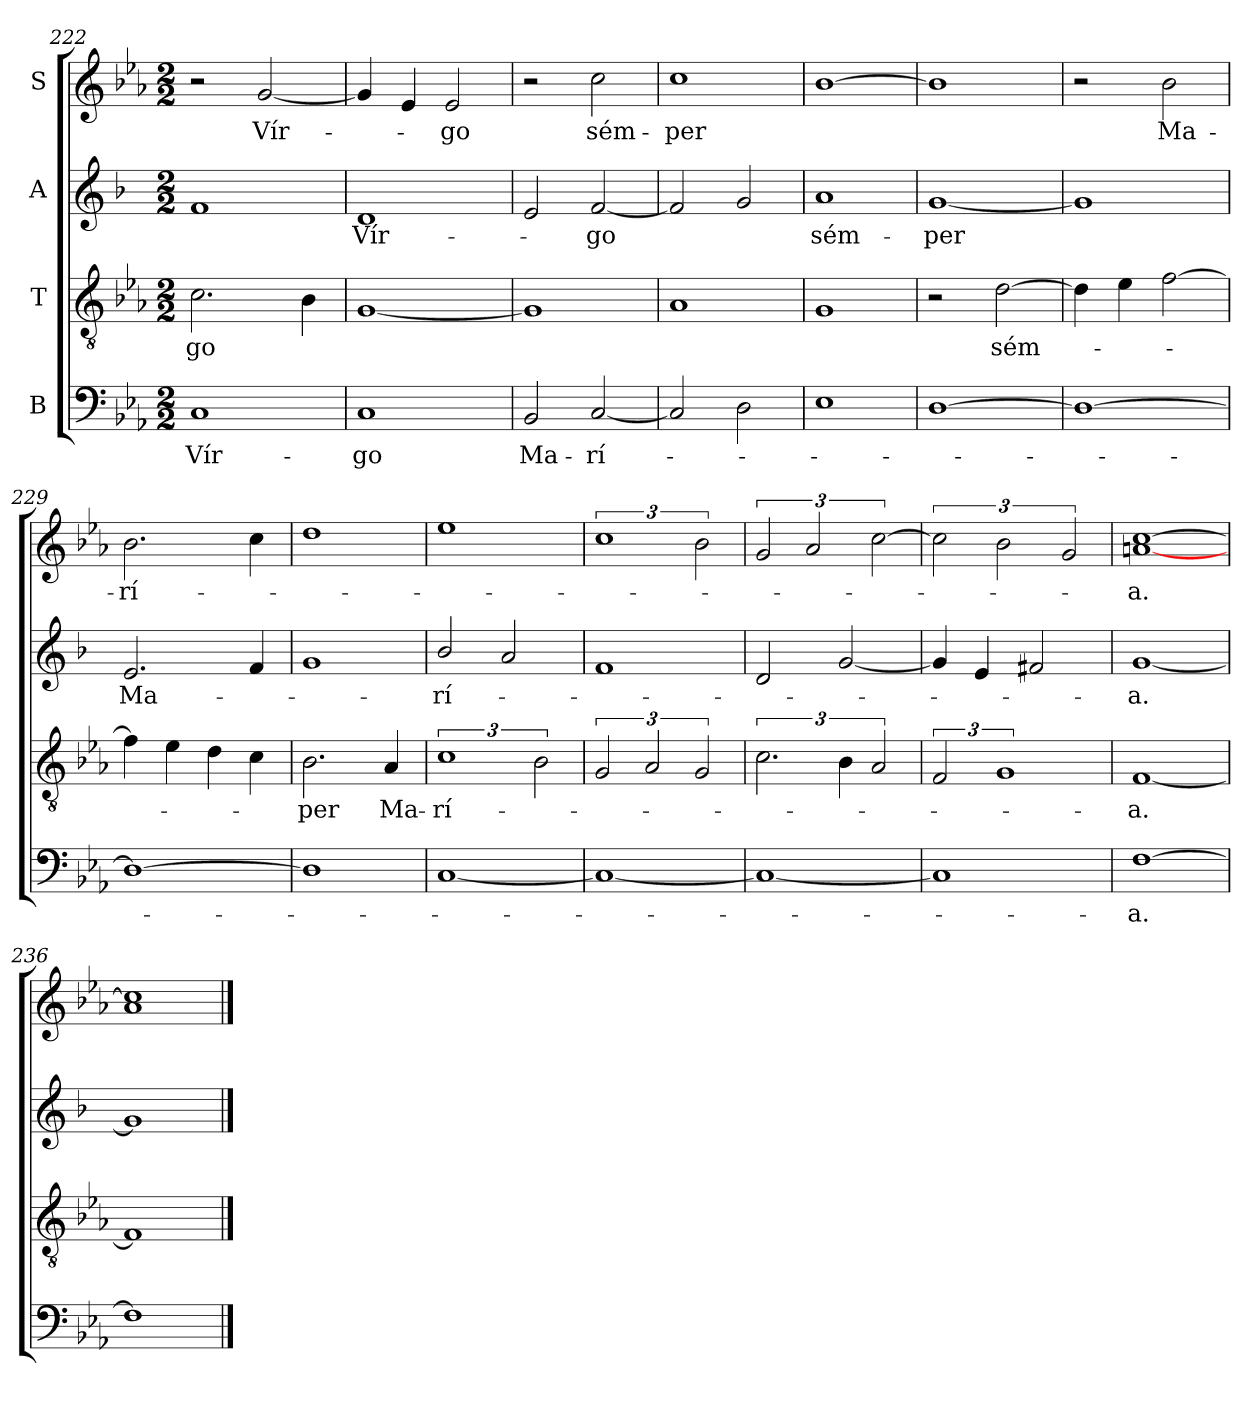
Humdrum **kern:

**kern	**text	**kern	**text	**kern	**text	**kern	**text
*part4	*part4	*part3	*part3	*part2	*part2	*part1	*part1
*staff4	*staff4	*staff3	*staff3	*staff2	*staff2	*staff1	*staff1
*I"B	*	*I"T	*	*I"A	*	*I"S	*
*clefF4	*	*clefGv2	*	*clefG2	*	*clefG2	*
*	*	*	*	*ITrd1c2	*	*	*
*k[b-e-a-]	*	*k[b-e-a-]	*	*k[b-e-a-]	*	*k[b-e-a-]	*
*E-:	*	*E-:	*	*E-:	*	*E-:	*
*M2/2	*	*M2/2	*	*M2/2	*	*M2/2	*
=222	=222	=222	=222	=222	=222	=222	=222
!	!LO:LY:b	!	!LO:LY:b	!	!	!	!
1C	Vír-	2.c\	-go	1e-	.	2r	.
!	!	!	!	!	!	!	!LO:LY:b
.	.	.	.	.	.	[2g/	Vír-
.	.	4B-\	.	.	.	.	.
=223	=223	=223	=223	=223	=223	=223	=223
!	!LO:LY:b	!	!	!	!LO:LY:b	!	!
1C	-go	[1G	.	1c	Vír-	4g/]	.
.	.	.	.	.	.	4e-/	.
!	!	!	!	!	!	!	!LO:LY:b
.	.	.	.	.	.	2e-/	-go
=224	=224	=224	=224	=224	=224	=224	=224
!	!LO:LY:b	!	!	!	!	!	!
2BB-/	Ma-	1G]	.	2d/	.	2r	.
!	!LO:LY:b	!	!	!	!LO:LY:b	!	!LO:LY:b
[2C/	-rí-	.	.	[2e-/	-go	2cc\	sém-
=225	=225	=225	=225	=225	=225	=225	=225
!	!	!	!	!	!	!	!LO:LY:b
2C/]	.	1A-	.	2e-/]	.	1cc	-per
2D\	.	.	.	2f/	.	.	.
=226	=226	=226	=226	=226	=226	=226	=226
!	!	!	!	!	!LO:LY:b	!	!
1E-	.	1G	.	1g	sém-	[1b-	.
!!LO:LB:g=z
=227	=227	=227	=227	=227	=227	=227	=227
!	!	!	!	!	!LO:LY:b	!	!
[1D	.	2r	.	[1f	-per	1b-]	.
!	!	!	!LO:LY:b	!	!	!	!
.	.	[2d\	sém-	.	.	.	.
=228	=228	=228	=228	=228	=228	=228	=228
1D_	.	4d\]	.	1f]	.	2r	.
.	.	4e-\	.	.	.	.	.
!	!	!	!	!	!	!	!LO:LY:b
.	.	[2f\	.	.	.	2b-\	Ma-
=229	=229	=229	=229	=229	=229	=229	=229
!	!	!	!	!	!LO:LY:b	!	!LO:LY:b
1D_	.	4f\]	.	2.d/	Ma-	2.b-\	-rí-
.	.	4e-\	.	.	.	.	.
.	.	4d\	.	.	.	.	.
.	.	4c\	.	4e-/	.	4cc\	.
=230	=230	=230	=230	=230	=230	=230	=230
!	!	!	!LO:LY:b	!	!	!	!
1D]	.	2.B-\	-per	1f	.	1dd	.
!	!	!	!LO:LY:b	!	!	!	!
.	.	4A-/	Ma-	.	.	.	.
=231	=231	=231	=231	=231	=231	=231	=231
!	!	!	!LO:LY:b	!	!LO:LY:b	!	!
[1C	.	3%2c	-rí-	2a-/	-rí-	1ee-	.
.	.	.	.	2g/	.	.	.
.	.	3B-\	.	.	.	.	.
=232	=232	=232	=232	=232	=232	=232	=232
1C_	.	3G/	.	1e-	.	3%2cc	.
.	.	3A-/	.	.	.	.	.
.	.	3G/	.	.	.	3b-\	.
!!LO:PB:g=z
=233	=233	=233	=233	=233	=233	=233	=233
1C_	.	3.c\	.	2c/	.	3g/	.
.	.	.	.	.	.	3a-/	.
.	.	6B-\	.	[2f/	.	.	.
.	.	3A-/	.	.	.	[3cc\	.
=234	=234	=234	=234	=234	=234	=234	=234
1C]	.	3F/	.	4f/]	.	3cc\]	.
.	.	.	.	4d/	.	.	.
.	.	3%2G	.	.	.	3b-\	.
.	.	.	.	2e/	.	.	.
.	.	.	.	.	.	3g/	.
=235	=235	=235	=235	=235	=235	=235	=235
!	!LO:LY:b	!	!LO:LY:b	!	!LO:LY:b	!	!LO:LY:b
[1F	-a.	[1F	-a.	[1f	-a.	[1an [1cc	-a.
=236	=236	=236	=236	=236	=236	=236	=236
1F]	.	1F]	.	1f]	.	1a- 1cc]	.
==	==	==	==	==	==	==	==
*-	*-	*-	*-	*-	*-	*-	*-
